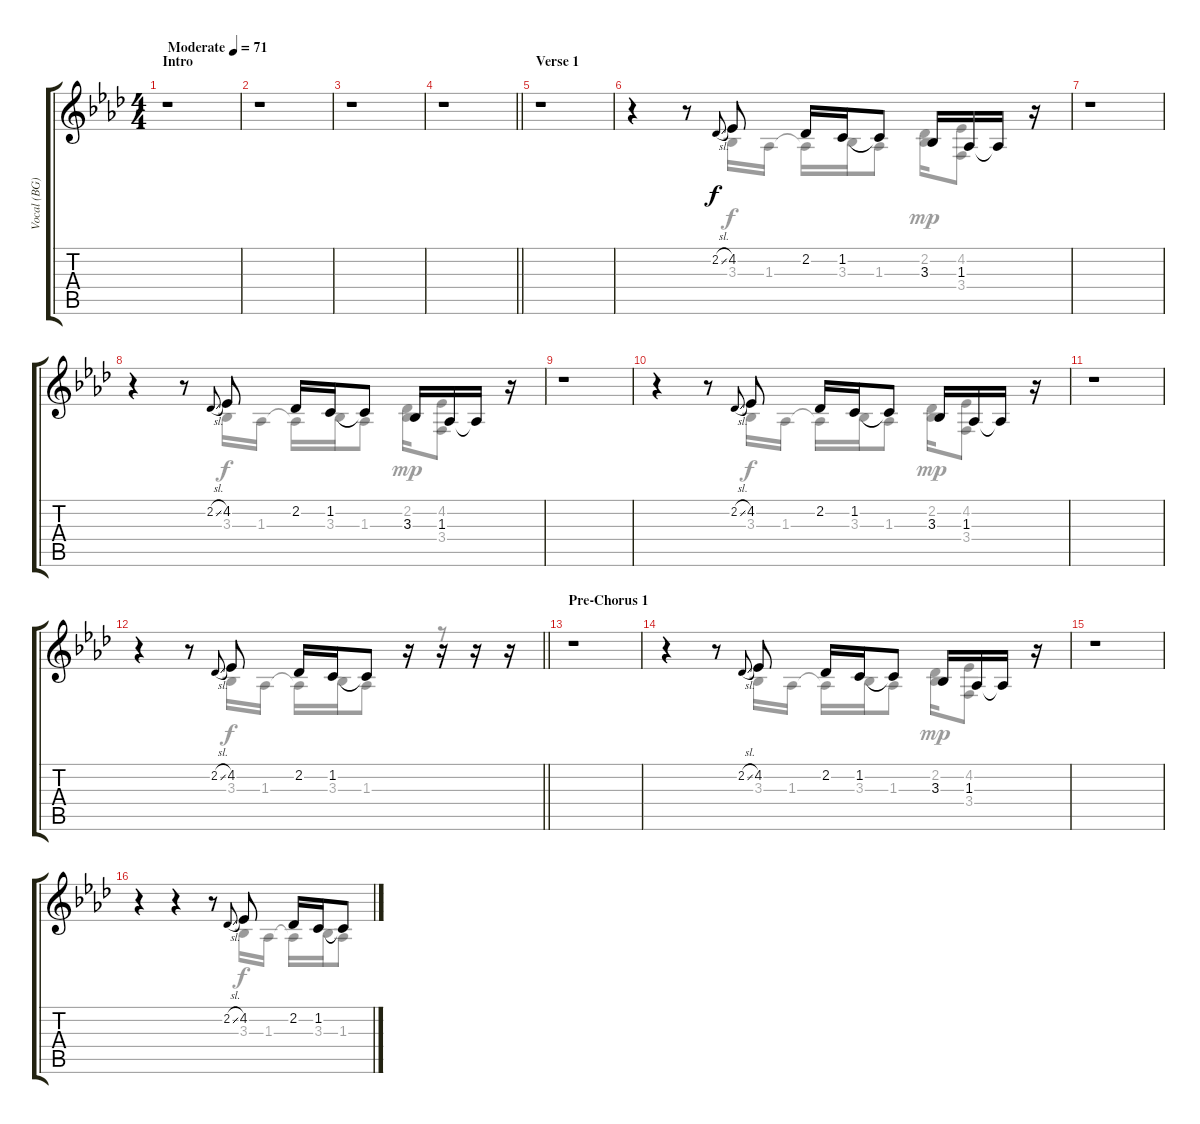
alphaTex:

\track ("Vocal (BG)" "Vocal (BG)") {instrument flute}
\staff {score tabs}
\tuning (E4 B3 G3 D3 A2 E2) {hide}
\voice
\ts (4 4)
\section ("" "Intro")
\tempo (71 "Moderate")
\clef g2
\ks ab
r.1{dy f instrument flute} |
r.1 |
r.1 |
\barLineRight lightlight
r.1 |
\section ("" "Verse 1")
r.1 |
r.4 r.8 2.2{sl}.8{gr onbeat} 4.2.8 2.2.16 1.2.16 1.2{t}.8 3.3.16 1.3.16 1.3{t}.16 r.16 |
r.1 |
r.4 r.8 2.2{sl}.8{gr onbeat} 4.2.8 2.2.16 1.2.16 1.2{t}.8 3.3.16 1.3.16 1.3{t}.16 r.16 |
r.1 |
r.4 r.8 2.2{sl}.8{gr onbeat} 4.2.8 2.2.16 1.2.16 1.2{t}.8 3.3.16 1.3.16 1.3{t}.16 r.16 |
r.1 |
\barLineRight lightlight
r.4 r.8 2.2{sl}.8{gr onbeat} 4.2.8 2.2.16 1.2.16 1.2{t}.8 r.16 r.16 r.16 r.16 |
\section ("" "Pre-Chorus 1")
r.1 |
r.4 r.8 2.2{sl}.8{gr onbeat} 4.2.8 2.2.16 1.2.16 1.2{t}.8 3.3.16 1.3.16 1.3{t}.16 r.16 |
r.1 |
r.4 r.4 r.8 2.2{sl}.8{gr onbeat} 4.2.8 2.2.16 1.2.16 1.2{t}.8
\voice
\clef g2
\ottava regular
\simile none
\ks ab
|
|
|
\barLineRight lightlight
|
|
r.4 r.8 3.3.16 1.3.16 1.3{t}.16 3.3.16 1.3.8 (2.2 3.3).16{dy mp} (4.2 3.4).8 r.16 |
|
r.4 r.8 3.3.16{dy f} 1.3.16 1.3{t}.16 3.3.16 1.3.8 (2.2 3.3).16{dy mp} (4.2 3.4).8 r.16 |
|
r.4 r.8 3.3.16{dy f} 1.3.16 1.3{t}.16 3.3.16 1.3.8 (2.2 3.3).16{dy mp} (4.2 3.4).8 r.16 |
|
\barLineRight lightlight
r.4 r.8 3.3.16{dy f} 1.3.16 1.3{t}.16 3.3.16 1.3.8 r.16 r.8 r.16 |
|
r.4 r.8 3.3.16 1.3.16 1.3{t}.16 3.3.16 1.3.8 (2.2 3.3).16{dy mp} (4.2 3.4).8 r.16 |
|
r.4 r.4 r.8 3.3.16{dy f} 1.3.16 1.3{t}.16 3.3.16 1.3.8
